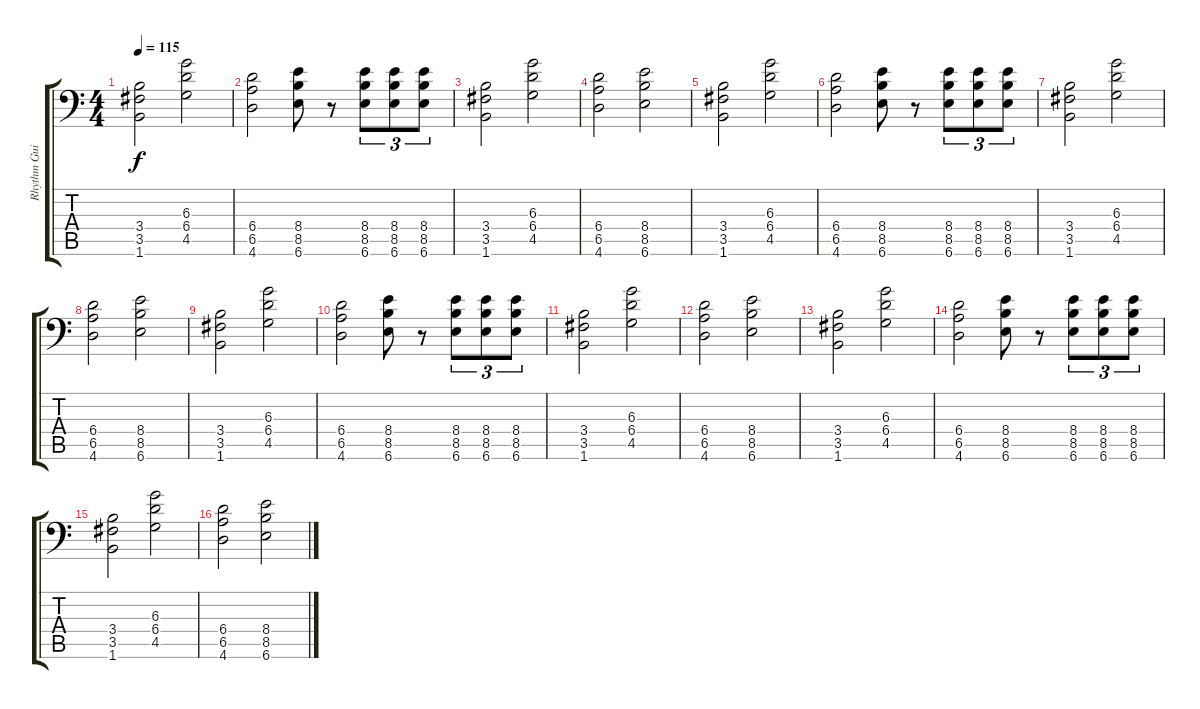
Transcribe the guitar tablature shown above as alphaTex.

\track ("Rhythm Guitar 1" "Rhythm Gui") {instrument distortionguitar}
\staff {score tabs}
\tuning (Bb3 F3 Db3 Ab2 Eb2 Bb1) {hide}
\ts (4 4)
\tempo 115
\clef f4
\ks c
(3.4 3.5 1.6).2{dy f} (6.3 6.4 4.5).2 |
(6.4 6.5 4.6).2 (8.4 8.5 6.6).8 r.8 (8.4 8.5 6.6).8{tu (3 2)} (8.4 8.5 6.6).8{tu (3 2)} (8.4 8.5 6.6).8{tu (3 2)} |
(3.4 3.5 1.6).2 (6.3 6.4 4.5).2 |
(6.4 6.5 4.6).2 (8.4 8.5 6.6).2 |
(3.4 3.5 1.6).2 (6.3 6.4 4.5).2 |
(6.4 6.5 4.6).2 (8.4 8.5 6.6).8 r.8 (8.4 8.5 6.6).8{tu (3 2)} (8.4 8.5 6.6).8{tu (3 2)} (8.4 8.5 6.6).8{tu (3 2)} |
(3.4 3.5 1.6).2 (6.3 6.4 4.5).2 |
(6.4 6.5 4.6).2 (8.4 8.5 6.6).2 |
(3.4 3.5 1.6).2 (6.3 6.4 4.5).2 |
(6.4 6.5 4.6).2 (8.4 8.5 6.6).8 r.8 (8.4 8.5 6.6).8{tu (3 2)} (8.4 8.5 6.6).8{tu (3 2)} (8.4 8.5 6.6).8{tu (3 2)} |
(3.4 3.5 1.6).2 (6.3 6.4 4.5).2 |
(6.4 6.5 4.6).2 (8.4 8.5 6.6).2 |
(3.4 3.5 1.6).2 (6.3 6.4 4.5).2 |
(6.4 6.5 4.6).2 (8.4 8.5 6.6).8 r.8 (8.4 8.5 6.6).8{tu (3 2)} (8.4 8.5 6.6).8{tu (3 2)} (8.4 8.5 6.6).8{tu (3 2)} |
(3.4 3.5 1.6).2 (6.3 6.4 4.5).2 |
(6.4 6.5 4.6).2 (8.4 8.5 6.6).2
